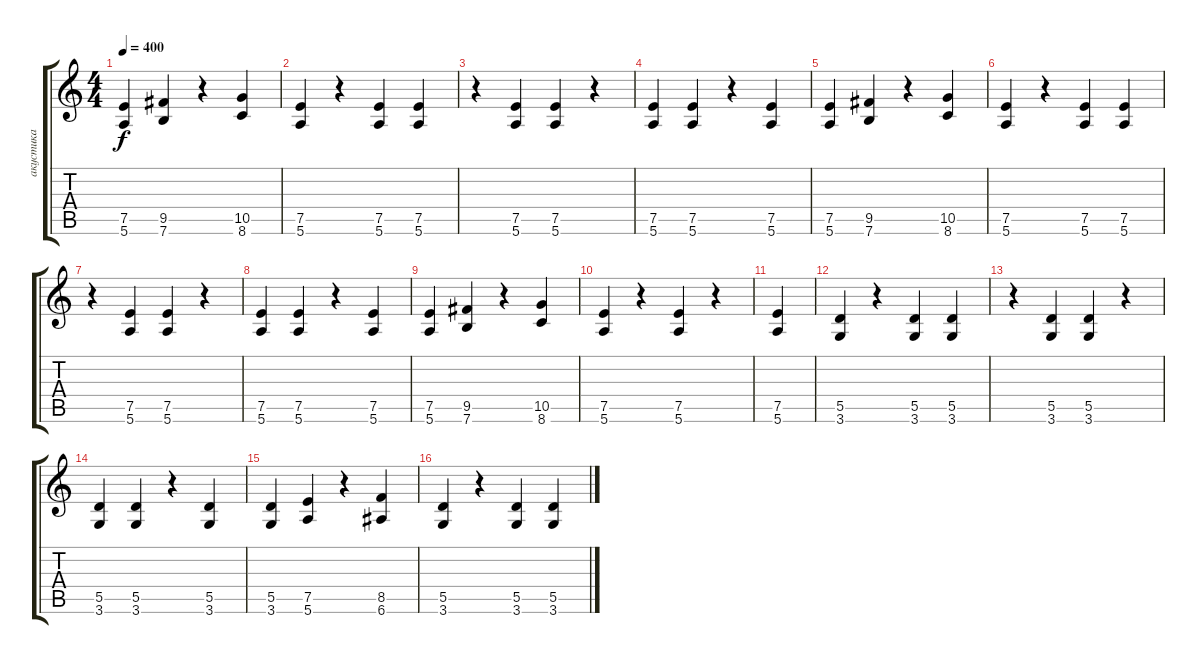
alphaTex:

\track ("акустика" "акустика") {instrument acousticguitarsteel}
\staff {score tabs}
\tuning (E4 B3 G3 D3 A2 E2) {hide}
\ts (4 4)
\tempo 400
\clef g2
\ks c
(7.5 5.6).4{dy f} (9.5 7.6).4 r.4 (10.5 8.6).4 |
(7.5 5.6).4 r.4 (7.5 5.6).4 (7.5 5.6).4 |
r.4 (7.5 5.6).4 (7.5 5.6).4 r.4 |
(7.5 5.6).4 (7.5 5.6).4 r.4 (7.5 5.6).4 |
(7.5 5.6).4 (9.5 7.6).4 r.4 (10.5 8.6).4 |
(7.5 5.6).4 r.4 (7.5 5.6).4 (7.5 5.6).4 |
r.4 (7.5 5.6).4 (7.5 5.6).4 r.4 |
(7.5 5.6).4 (7.5 5.6).4 r.4 (7.5 5.6).4 |
(7.5 5.6).4 (9.5 7.6).4 r.4 (10.5 8.6).4 |
(7.5 5.6).4 r.4 (7.5 5.6).4 r.4 |
(7.5 5.6).4 |
(5.5 3.6).4 r.4 (5.5 3.6).4 (5.5 3.6).4 |
r.4 (5.5 3.6).4 (5.5 3.6).4 r.4 |
(5.5 3.6).4 (5.5 3.6).4 r.4 (5.5 3.6).4 |
(5.5 3.6).4 (7.5 5.6).4 r.4 (8.5 6.6).4 |
(5.5 3.6).4 r.4 (5.5 3.6).4 (5.5 3.6).4
